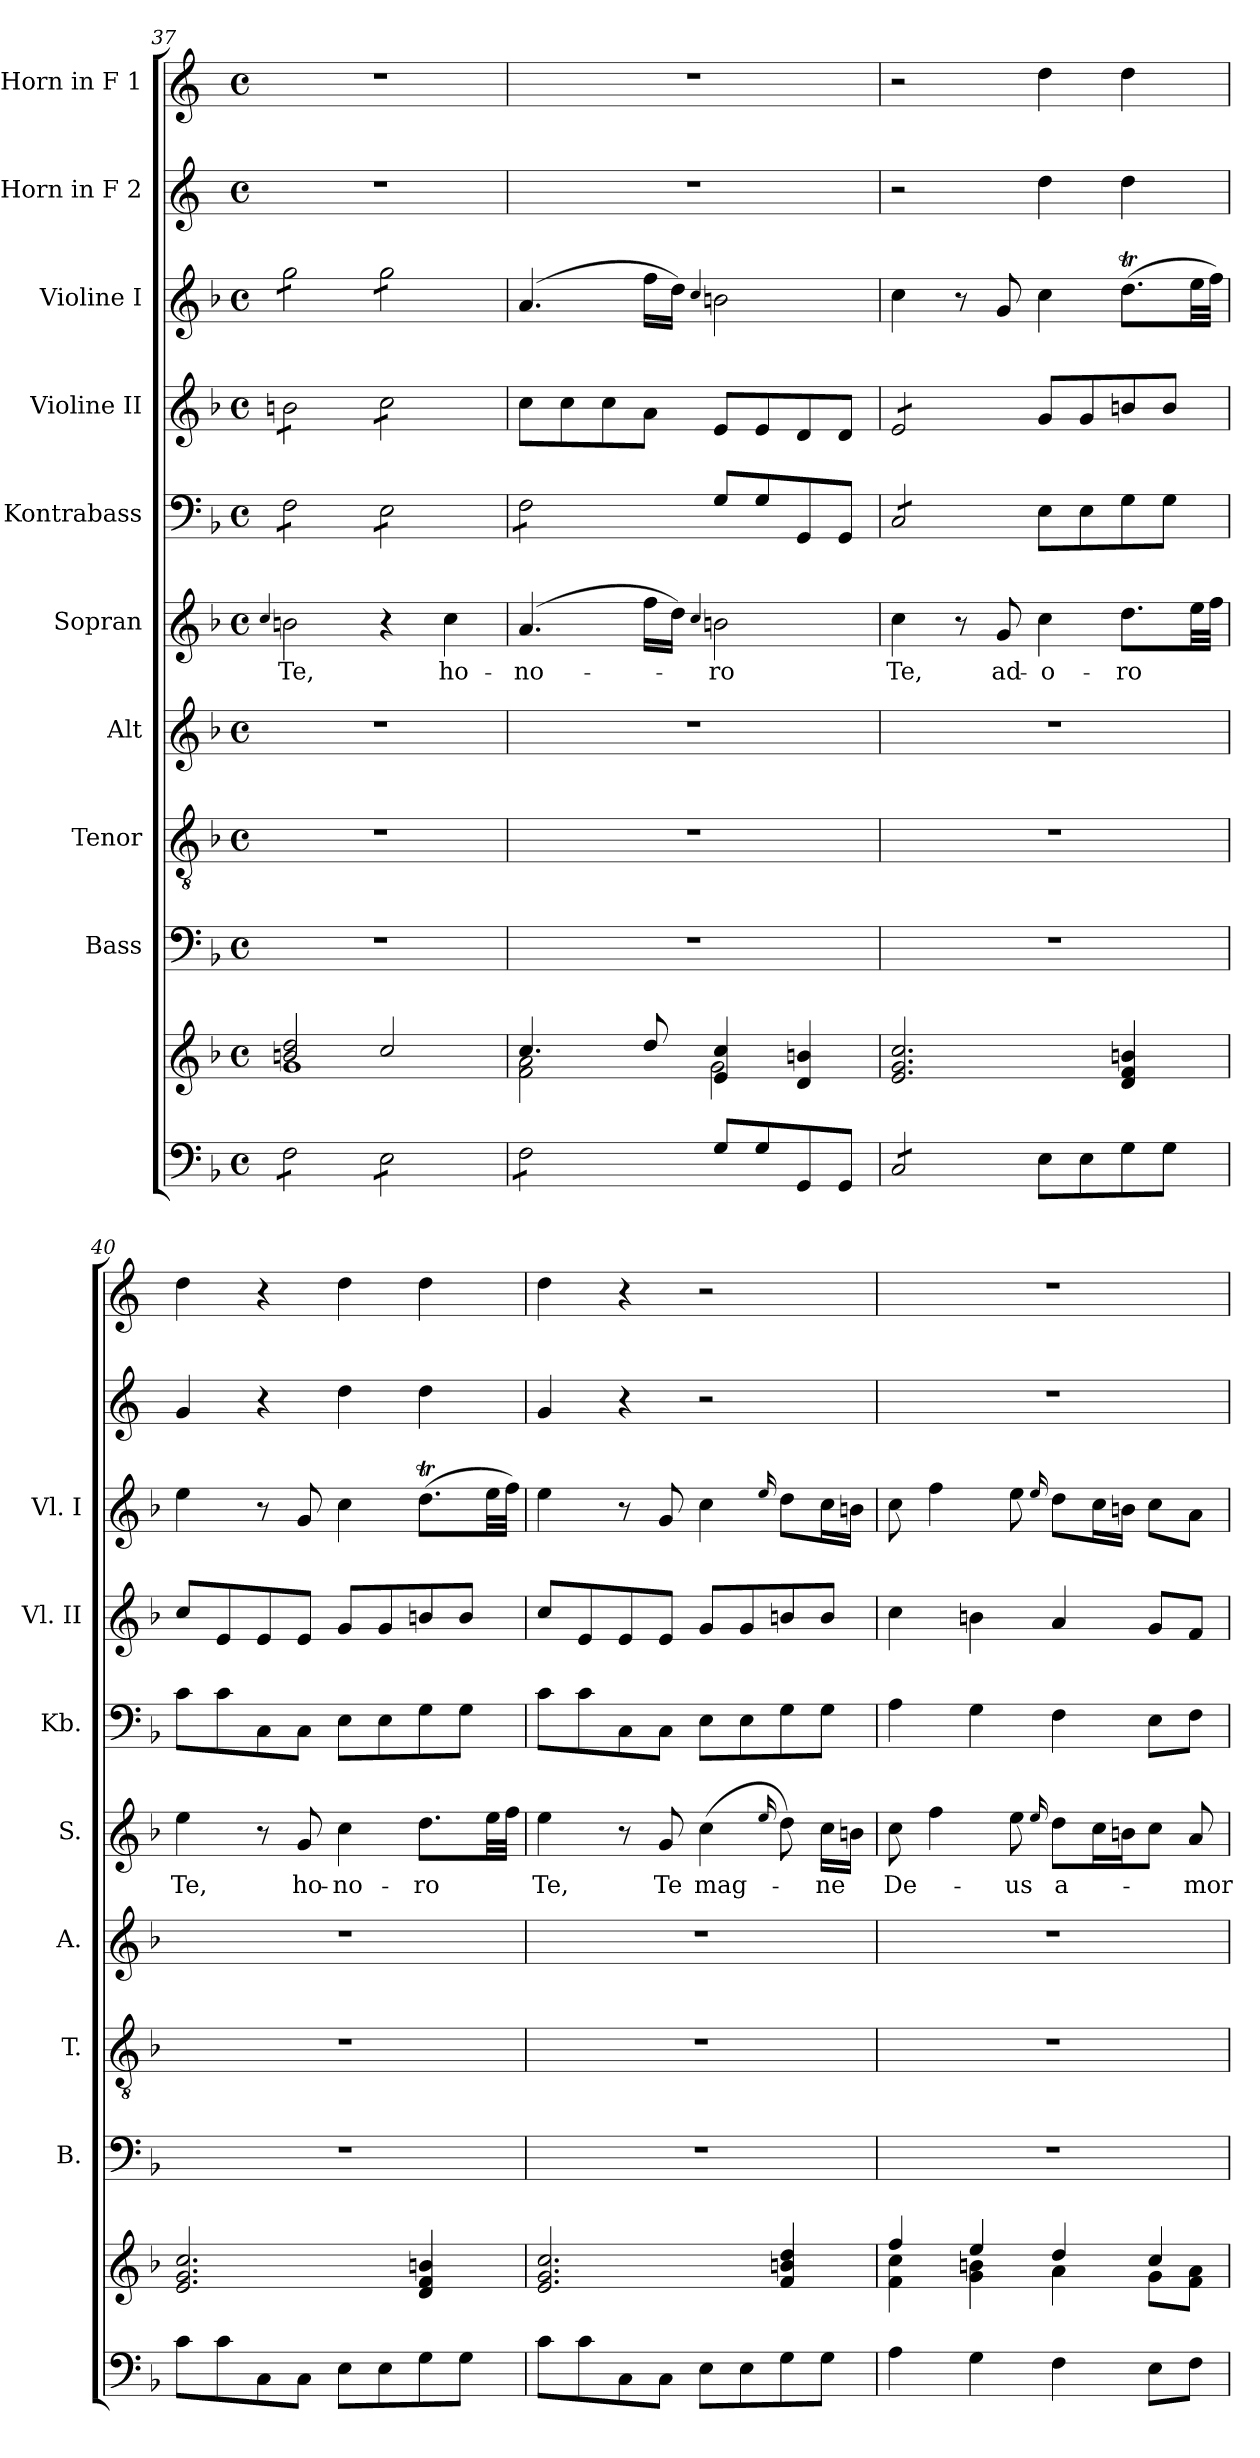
**kern	**kern	**kern	**kern	**kern	**kern	**text	**kern	**kern	**kern	**kern	**kern
*part10	*part10	*part9	*part8	*part7	*part6	*part6	*part5	*part4	*part3	*part2	*part1
*staff11	*staff10	*staff9	*staff8	*staff7	*staff6	*staff6	*staff5	*staff4	*staff3	*staff2	*staff1
*	*	*I"Bass	*I"Tenor	*I"Alt	*I"Sopran	*	*I"Kontrabass	*I"Violine II	*I"Violine I	*I"Horn in F 2	*I"Horn in F 1
*	*	*I'B.	*I'T.	*I'A.	*I'S.	*	*I'Kb.	*I'Vl. II	*I'Vl. I	*	*
*clefF4	*clefG2	*clefF4	*clefGv2	*clefG2	*clefG2	*	*clefF4	*clefG2	*clefG2	*clefG2	*clefG2
*	*	*	*	*	*	*	*ITrd7c12	*	*	*ITrd4c7	*ITrd4c7
*k[b-]	*k[b-]	*k[b-]	*k[b-]	*k[b-]	*k[b-]	*	*k[b-]	*k[b-]	*k[b-]	*k[b-]	*k[b-]
*F:	*F:	*F:	*F:	*F:	*F:	*	*F:	*F:	*F:	*F:	*F:
*M4/4	*M4/4	*M4/4	*M4/4	*M4/4	*M4/4	*	*M4/4	*M4/4	*M4/4	*M4/4	*M4/4
*met(c)	*met(c)	*met(c)	*met(c)	*met(c)	*met(c)	*	*met(c)	*met(c)	*met(c)	*met(c)	*met(c)
=37	=37	=37	=37	=37	=37	=37	=37	=37	=37	=37	=37
.	.	.	.	.	4qqcc/	.	.	.	.	.	.
*	*^	*	*	*	*	*	*	*	*	*	*
!	!	!	!	!	!	!	!LO:LY:b	!	!	!	!	!
*tremolo	*	*	*	*	*	*	*	*	*	*	*	*
*	*	*	*	*	*	*	*	*tremolo	*	*	*	*
*	*	*	*	*	*	*	*	*	*tremolo	*	*	*
*	*	*	*	*	*	*	*	*	*	*tremolo	*	*
8F\L	2bn/ 2dd/	1g	1r	1r	1r	2bn\	Te,	8FF\L	8bn\L	8gg\L	1r	1r
8F\	.	.	.	.	.	.	.	8FF\	8bn\	8gg\	.	.
8F\	.	.	.	.	.	.	.	8FF\	8bn\	8gg\	.	.
8F\J	.	.	.	.	.	.	.	8FF\J	8bn\J	8gg\J	.	.
8E\L	2cc/	.	.	.	.	4r	.	8EE\L	8cc\L	8gg\L	.	.
8E\	.	.	.	.	.	.	.	8EE\	8cc\	8gg\	.	.
!	!	!	!	!	!	!	!LO:LY:b	!	!	!	!	!
8E\	.	.	.	.	.	4cc\	ho-	8EE\	8cc\	8gg\	.	.
8E\J	.	.	.	.	.	.	.	8EE\J	8cc\J	8gg\J	.	.
*	*	*	*	*	*	*	*	*	*	*Xtremolo	*	*
*	*	*	*	*	*	*	*	*	*Xtremolo	*	*	*
=38	=38	=38	=38	=38	=38	=38	=38	=38	=38	=38	=38	=38
!	!	!	!	!	!	!	!LO:LY:b	!	!	!	!	!
8F\L	4.cc/	2f\ 2a\	1r	1r	1r	(4.a/	-no-	8FF\L	8cc\L	(4.a/	1r	1r
8F\	.	.	.	.	.	.	.	8FF\	8cc\	.	.	.
8F\	.	.	.	.	.	.	.	8FF\	8cc\	.	.	.
8F\J	8dd/	.	.	.	.	16ff\LL	.	8FF\J	8a\J	16ff\LL	.	.
*	*	*	*	*	*	*	*	*Xtremolo	*	*	*	*
*Xtremolo	*	*	*	*	*	*	*	*	*	*	*	*
.	.	.	.	.	.	16dd\JJ)	.	.	.	16dd\JJ)	.	.
.	.	.	.	.	.	4qqcc/	.	.	.	4qqcc/	.	.
!	!	!	!	!	!	!	!LO:LY:b	!	!	!	!	!
8G/L	4e/ 4cc/	2g\	.	.	.	2bn\	-ro	8GG/L	8e/L	2bn\	.	.
8G/	.	.	.	.	.	.	.	8GG/	8e/	.	.	.
8GG/	4d/ 4bn/	.	.	.	.	.	.	8GGG/	8d/	.	.	.
8GG/J	.	.	.	.	.	.	.	8GGG/J	8d/J	.	.	.
*	*v	*v	*	*	*	*	*	*	*	*	*	*
=39	=39	=39	=39	=39	=39	=39	=39	=39	=39	=39	=39
!	!	!	!	!	!	!LO:LY:b	!	!	!	!	!
*tremolo	*	*	*	*	*	*	*	*	*	*	*
*	*	*	*	*	*	*	*tremolo	*	*	*	*
*	*	*	*	*	*	*	*	*tremolo	*	*	*
8C/L	2.e/ 2.g/ 2.cc/	1r	1r	1r	4cc\	Te,	8CC/L	8e/L	4cc\	2r	2r
8C/	.	.	.	.	.	.	8CC/	8e/	.	.	.
8C/	.	.	.	.	8r	.	8CC/	8e/	8r	.	.
!	!	!	!	!	!	!LO:LY:b	!	!	!	!	!
8C/J	.	.	.	.	8g/	ad-	8CC/J	8e/J	8g/	.	.
*	*	*	*	*	*	*	*	*Xtremolo	*	*	*
*	*	*	*	*	*	*	*Xtremolo	*	*	*	*
*Xtremolo	*	*	*	*	*	*	*	*	*	*	*
!	!	!	!	!	!	!LO:LY:b	!	!	!	!	!
8E\L	.	.	.	.	4cc\	-o-	8EE\L	8g/L	4cc\	4g\	4g\
8E\	.	.	.	.	.	.	8EE\	8g/	.	.	.
!	!	!	!	!	!	!LO:LY:b	!	!	!	!	!
8G\	4d/ 4f/ 4bn/	.	.	.	8.dd\L	-ro	8GG\	8bn/	(>8.ddT\L	4g\	4g\
8G\J	.	.	.	.	.	.	8GG\J	8b/J	.	.	.
.	.	.	.	.	32ee\LL	.	.	.	32ee\LL	.	.
.	.	.	.	.	32ff\JJJ	.	.	.	32ff\JJJ)	.	.
!!LO:PB:g=z
=40	=40	=40	=40	=40	=40	=40	=40	=40	=40	=40	=40
!	!	!	!	!	!	!LO:LY:b	!	!	!	!	!
8c\L	2.e/ 2.g/ 2.cc/	1r	1r	1r	4ee\	Te,	8C\L	8cc/L	4ee\	4c/	4g\
8c\	.	.	.	.	.	.	8C\	8e/	.	.	.
8C\	.	.	.	.	8r	.	8CC\	8e/	8r	4r	4r
!	!	!	!	!	!	!LO:LY:b	!	!	!	!	!
8C\J	.	.	.	.	8g/	ho-	8CC\J	8e/J	8g/	.	.
!	!	!	!	!	!	!LO:LY:b	!	!	!	!	!
8E\L	.	.	.	.	4cc\	-no-	8EE\L	8g/L	4cc\	4g\	4g\
8E\	.	.	.	.	.	.	8EE\	8g/	.	.	.
!	!	!	!	!	!	!LO:LY:b	!	!	!	!	!
8G\	4d/ 4f/ 4bn/	.	.	.	8.dd\L	-ro	8GG\	8bn/	(>8.ddT\L	4g\	4g\
8G\J	.	.	.	.	.	.	8GG\J	8b/J	.	.	.
.	.	.	.	.	32ee\LL	.	.	.	32ee\LL	.	.
.	.	.	.	.	32ff\JJJ	.	.	.	32ff\JJJ)	.	.
=41	=41	=41	=41	=41	=41	=41	=41	=41	=41	=41	=41
!	!	!	!	!	!	!LO:LY:b	!	!	!	!	!
8c\L	2.e/ 2.g/ 2.cc/	1r	1r	1r	4ee\	Te,	8C\L	8cc/L	4ee\	4c/	4g\
8c\	.	.	.	.	.	.	8C\	8e/	.	.	.
8C\	.	.	.	.	8r	.	8CC\	8e/	8r	4r	4r
!	!	!	!	!	!	!LO:LY:b	!	!	!	!	!
8C\J	.	.	.	.	8g/	Te	8CC\J	8e/J	8g/	.	.
!	!	!	!	!	!	!LO:LY:b	!	!	!	!	!
8E\L	.	.	.	.	(>4cc\	mag-	8EE\L	8g/L	4cc\	2r	2r
8E\	.	.	.	.	.	.	8EE\	8g/	.	.	.
.	.	.	.	.	16qqee/	.	.	.	16qqee/	.	.
8G\	4f/ 4bn/ 4dd/	.	.	.	8dd\)	.	8GG\	8bn/	8dd\L	.	.
!	!	!	!	!	!	!LO:LY:b	!	!	!	!	!
8G\J	.	.	.	.	16cc\LL	-ne	8GG\J	8b/J	16cc\L	.	.
.	.	.	.	.	16bn\JJ	.	.	.	16bn\JJ	.	.
=42	=42	=42	=42	=42	=42	=42	=42	=42	=42	=42	=42
*	*^	*	*	*	*	*	*	*	*	*	*
!	!	!	!	!	!	!	!LO:LY:b	!	!	!	!	!
4A\	4ff/	4f\ 4cc\	1r	1r	1r	8cc\	De-	4AA\	4cc\	8cc\	1r	1r
.	.	.	.	.	.	4ff\	.	.	.	4ff\	.	.
4G\	4ee/	4g\ 4bn\	.	.	.	.	.	4GG\	4bn\	.	.	.
!	!	!	!	!	!	!	!LO:LY:b	!	!	!	!	!
.	.	.	.	.	.	8ee\	-us	.	.	8ee\	.	.
.	.	.	.	.	.	16qqee/	.	.	.	16qqee/	.	.
!	!	!	!	!	!	!	!LO:LY:b	!	!	!	!	!
4F\	4dd/	4a\	.	.	.	8dd\L	a-	4FF\	4a/	8dd\L	.	.
.	.	.	.	.	.	16cc\L	.	.	.	16cc\L	.	.
.	.	.	.	.	.	16bn\J	.	.	.	16bn\JJ	.	.
8E\L	4cc/	8g\L	.	.	.	8cc\J	.	8EE\L	8g/L	8cc\L	.	.
!	!	!	!	!	!	!	!LO:LY:b	!	!	!	!	!
8F\J	.	8f\ 8a\J	.	.	.	8a/	-mor	8FF\J	8f/J	8a\J	.	.
*	*v	*v	*	*	*	*	*	*	*	*	*	*
=	=	=	=	=	=	=	=	=	=	=	=
*-	*-	*-	*-	*-	*-	*-	*-	*-	*-	*-	*-
